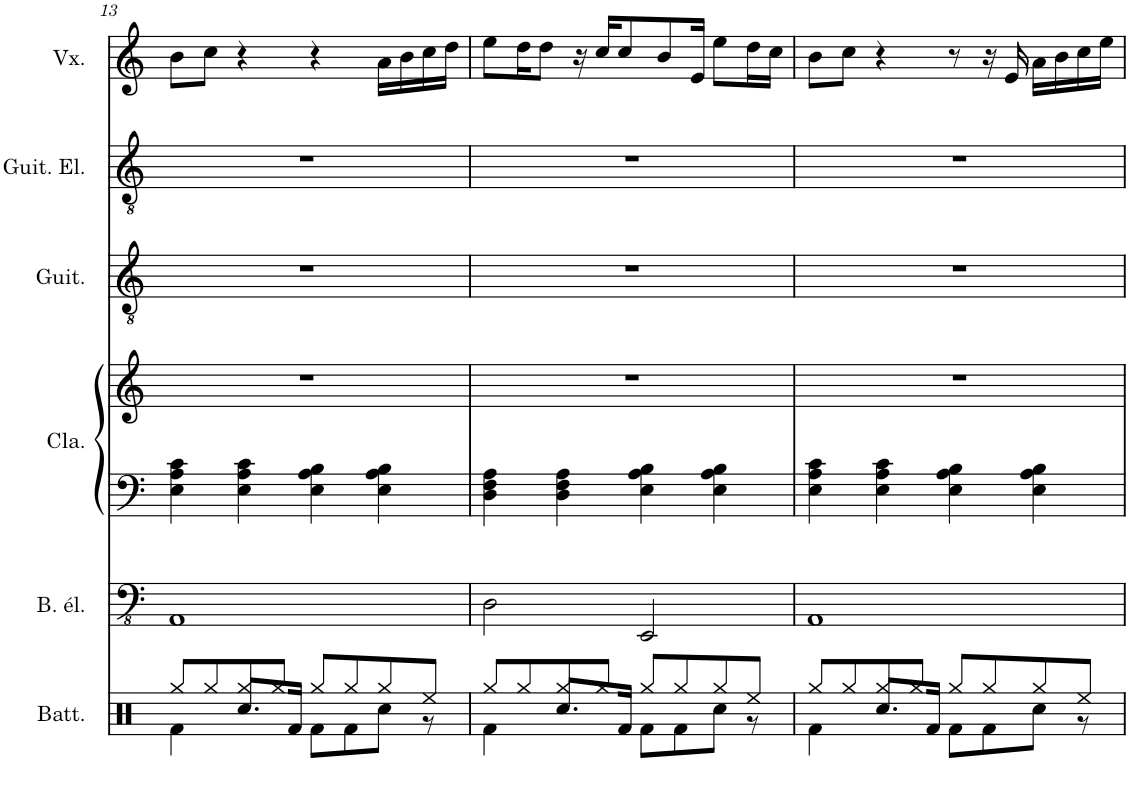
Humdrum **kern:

**kern	**kern	**kern	**kern	**kern	**kern	**kern
*part6	*part5	*part4	*part4	*part3	*part2	*part1
*staff7	*staff6	*staff5	*staff4	*staff3	*staff2	*staff1
*I"Batterie	*I"Basse électrique	*I"Clavier	*	*I"Guitare acoustique	*I"Guitare électrique	*I"Voix
*I'Batt.	*I'B. él.	*I'Cla.	*	*I'Guit.	*I'Guit. El.	*I'Vx.
!!LO:PB:g=z
*clefX	*clefFv4	*clefF4	*clefG2	*clefGv2	*clefGv2	*clefG2
*k[]	*k[]	*k[]	*k[]	*k[]	*k[]	*k[]
*M4/4	*M4/4	*M4/4	*M4/4	*M4/4	*M4/4	*M4/4
=13	=13	=13	=13	=13	=13	=13
*^	*	*	*	*	*	*
8Rgg/L	4Rf\	1AAA	4E\ 4A\ 4c\	1r	1r	1r	8b\L
8Rgg/	.	.	.	.	.	.	8cc\J
8Rgg/	8.Rcc/L	.	4E\ 4A\ 4c\	.	.	.	4r
8Rgg/J	.	.	.	.	.	.	.
.	16Rf/Jk	.	.	.	.	.	.
8Rgg/L	8Rf\L	.	4E\ 4A\ 4B\	.	.	.	4r
8Rgg/	8Rf\	.	.	.	.	.	.
8Rgg/	8Rcc\J	.	4E\ 4A\ 4B\	.	.	.	16a\LL
.	.	.	.	.	.	.	16b\
8Ree/J	8r	.	.	.	.	.	16cc\
.	.	.	.	.	.	.	16dd\JJ
=14	=14	=14	=14	=14	=14	=14	=14
8Rgg/L	4Rf\	2DD\	4D\ 4F\ 4A\	1r	1r	1r	8ee\L
8Rgg/	.	.	.	.	.	.	16dd\K
.	.	.	.	.	.	.	8dd\J
8Rgg/	8.Rcc/L	.	4D\ 4F\ 4A\	.	.	.	.
.	.	.	.	.	.	.	16r
8Rgg/J	.	.	.	.	.	.	16cc/KL
.	16Rf/Jk	.	.	.	.	.	8cc/
8Rgg/L	8Rf\L	2EEE/	4E\ 4A\ 4B\	.	.	.	.
.	.	.	.	.	.	.	8b/
8Rgg/	8Rf\	.	.	.	.	.	.
.	.	.	.	.	.	.	16e/Jk
8Rgg/	8Rcc\J	.	4E\ 4A\ 4B\	.	.	.	8ee\L
8Ree/J	8r	.	.	.	.	.	16dd\L
.	.	.	.	.	.	.	16cc\JJ
=15	=15	=15	=15	=15	=15	=15	=15
8Rgg/L	4Rf\	1AAA	4E\ 4A\ 4c\	1r	1r	1r	8b\L
8Rgg/	.	.	.	.	.	.	8cc\J
8Rgg/	8.Rcc/L	.	4E\ 4A\ 4c\	.	.	.	4r
8Rgg/J	.	.	.	.	.	.	.
.	16Rf/Jk	.	.	.	.	.	.
8Rgg/L	8Rf\L	.	4E\ 4A\ 4B\	.	.	.	8r
8Rgg/	8Rf\	.	.	.	.	.	16r
.	.	.	.	.	.	.	16e/
8Rgg/	8Rcc\J	.	4E\ 4A\ 4B\	.	.	.	16a\LL
.	.	.	.	.	.	.	16b\
8Ree/J	8r	.	.	.	.	.	16cc\
.	.	.	.	.	.	.	16ee\JJ
*v	*v	*	*	*	*	*	*
=	=	=	=	=	=	=
*-	*-	*-	*-	*-	*-	*-
